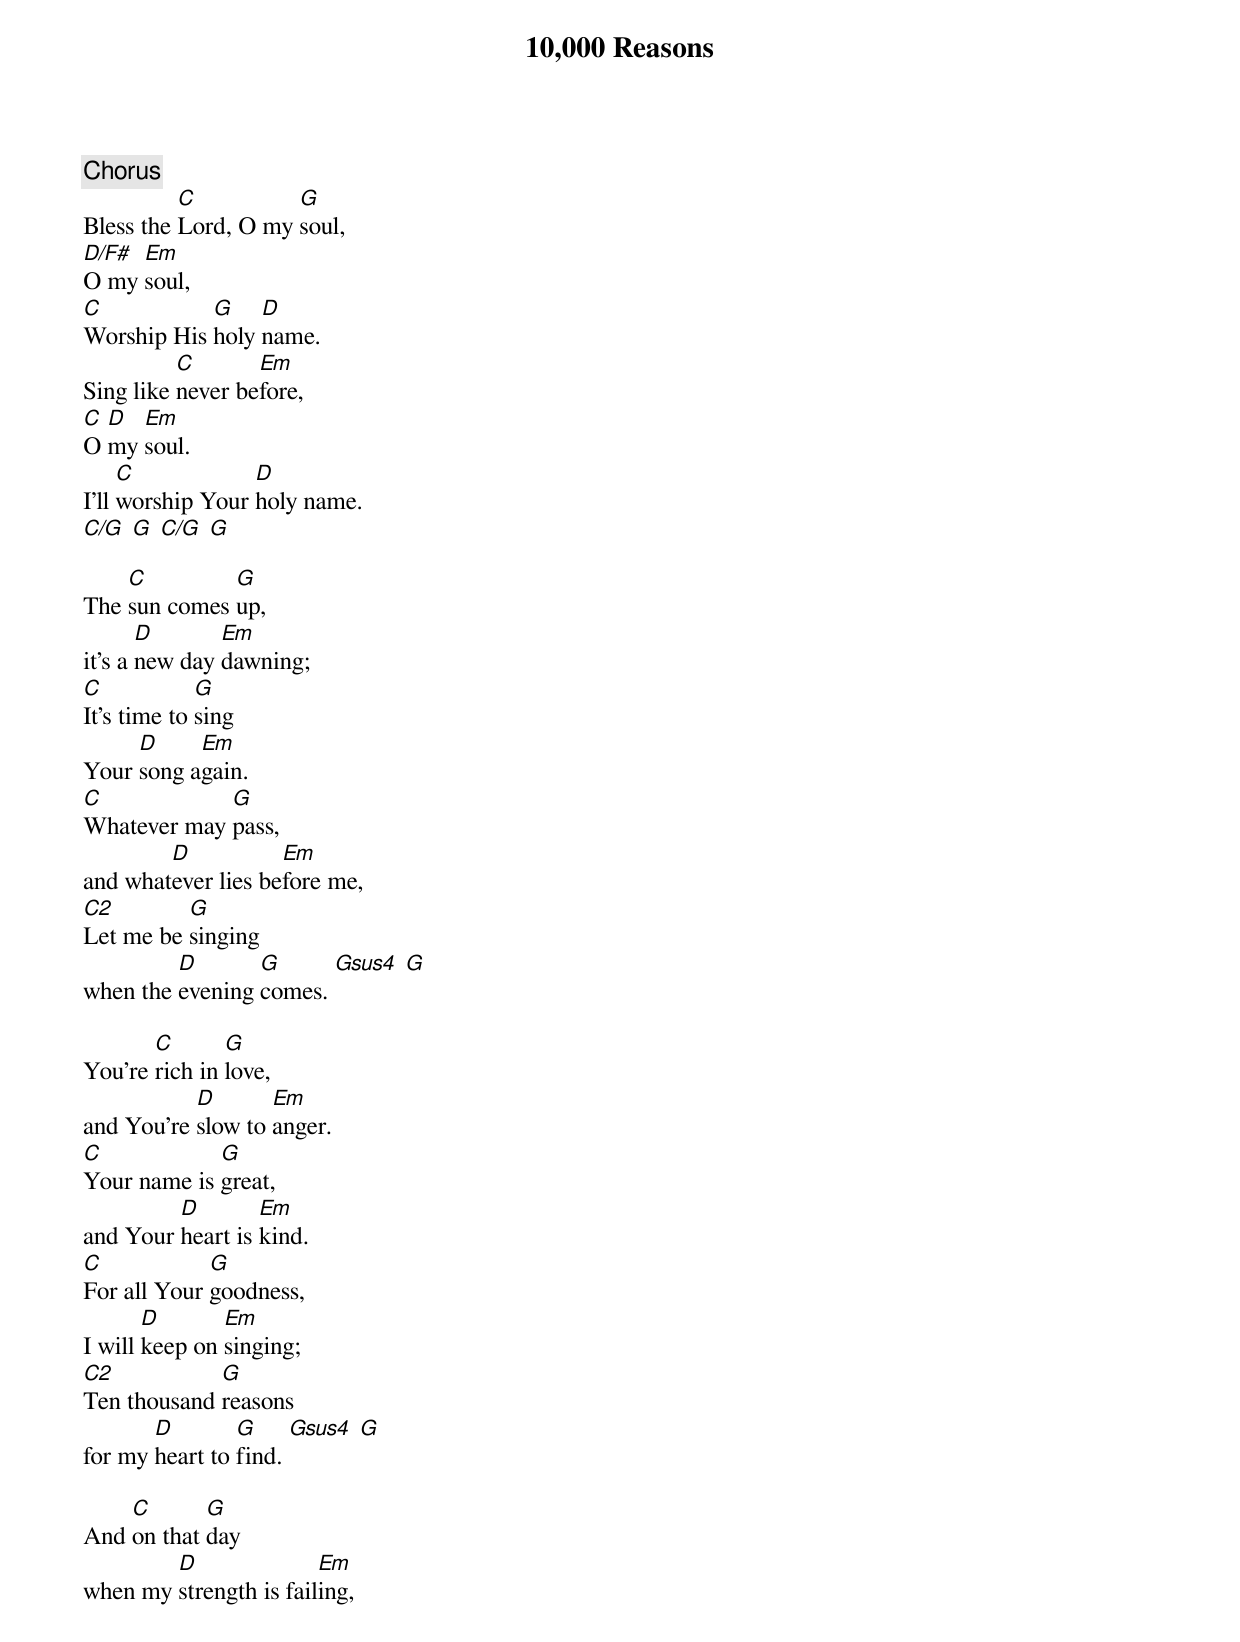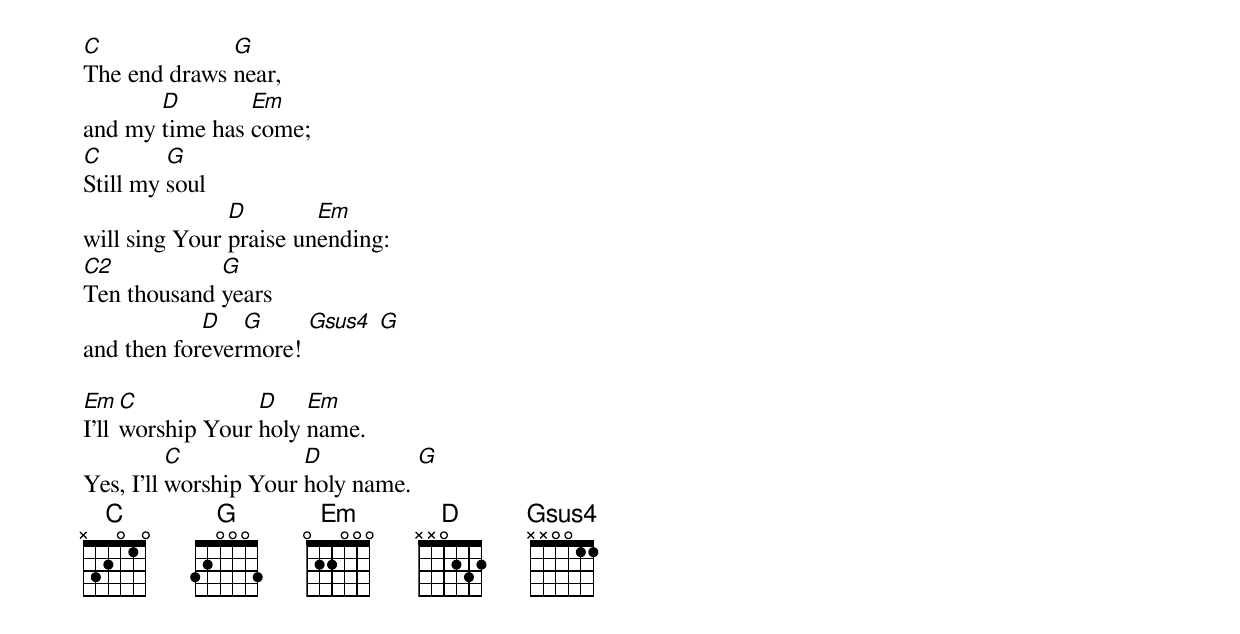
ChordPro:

{Title: 10,000 Reasons}

{Chorus}
Bless the [C]Lord, O my [G]soul,
[D/F#]O my [Em]soul,
[C]Worship His [G]holy [D]name.
Sing like [C]never be[Em]fore,
[C]O [D]my [Em]soul.
I'll [C]worship Your [D]holy name.
[C/G] [G] [C/G] [G]

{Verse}
The [C]sun comes [G]up,
it's a [D]new day [Em]dawning;
[C]It's time to [G]sing
Your [D]song a[Em]gain.
[C]Whatever may [G]pass,
and what[D]ever lies be[Em]fore me,
[C2]Let me be [G]singing
when the [D]evening [G]comes. [Gsus4] [G]

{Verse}
You're [C]rich in [G]love,
and You're [D]slow to [Em]anger.
[C]Your name is [G]great,
and Your [D]heart is [Em]kind.
[C]For all Your [G]goodness,
I will [D]keep on [Em]singing;
[C2]Ten thousand [G]reasons
for my [D]heart to [G]find. [Gsus4] [G]

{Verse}
And [C]on that [G]day
when my [D]strength is fail[Em]ing,
[C]The end draws [G]near,
and my [D]time has [Em]come;
[C]Still my [G]soul
will sing Your [D]praise un[Em]ending:
[C2]Ten thousand [G]years
and then for[D]ever[G]more! [Gsus4] [G]

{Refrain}
[Em]I'll [C]worship Your [D]holy [Em]name.
Yes, I'll [C]worship Your [D]holy name. [G]
